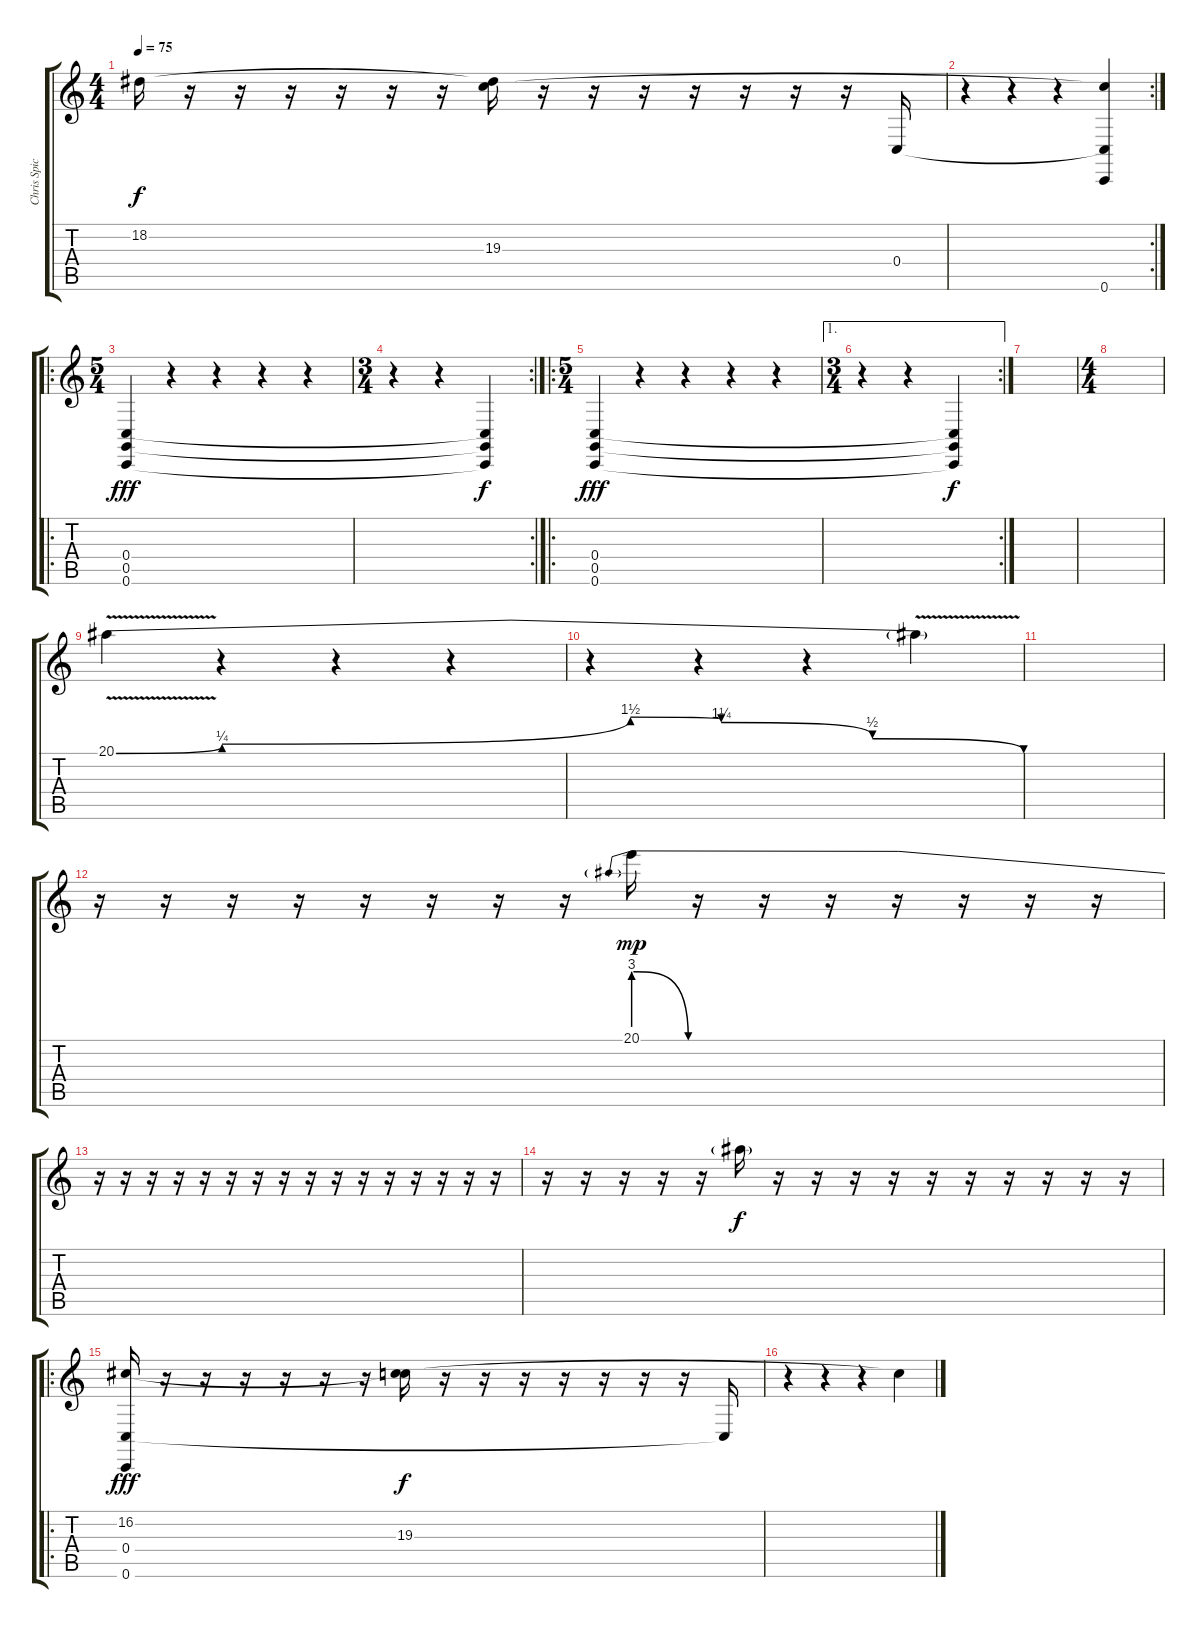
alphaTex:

\track ("Chris Spicuzza" "Chris Spic") {instrument pad2warm}
\staff {score tabs}
\tuning (D4 A3 F3 C3 G2 C2) {hide}
\ts (4 4)
\tempo 75
\clef g2
\ks c
18.2.16{dy f} r.16 r.16 r.16 r.16 r.16 r.16 (18.2{t} 19.3).16 r.16 r.16 r.16 r.16 r.16 r.16 r.16 0.4{t}.16 |
\rc 2
r.4 r.4 r.4 (19.3{t} 0.4{t} 0.6{t}).4 |
\ro
\ts (5 4)
(0.4 0.5 0.6).4{dy fff} r.4 r.4 r.4 r.4 |
\rc 2
\ts (3 4)
r.4 r.4 (0.4{t} 0.5{t} 0.6{t}).4{dy f} |
\ro
\ts (5 4)
(0.4 0.5 0.6).4{dy fff} r.4 r.4 r.4 r.4 |
\ae 1
\rc 2
\ts (3 4)
r.4 r.4 (0.4{t} 0.5{t} 0.6{t}).4{dy f} |
|
\ts (4 4)
|
20.1{be (custom 0 0 7 1 34 6 40 5 50 2 60 0) v}.4 r.4 r.4 r.4 |
r.4 r.4 r.4 20.1{t}.4 |
|
r.16 r.16 r.16 r.16 r.16 r.16 r.16 r.16 20.1{be (prebendrelease 0 12 60 0)}.16{dy mp} r.16 r.16 r.16 r.16 r.16 r.16 r.16 |
r.16 r.16 r.16 r.16 r.16 r.16 r.16 r.16 r.16 r.16 r.16 r.16 r.16 r.16 r.16 r.16 |
r.16 r.16 r.16 r.16 r.16 20.1{t}.16{dy f} r.16 r.16 r.16 r.16 r.16 r.16 r.16 r.16 r.16 r.16 |
\ro
(16.2 0.4 0.6).16{dy fff} r.16 r.16 r.16 r.16 r.16 r.16 (16.2{t} 19.3).16{dy f} r.16 r.16 r.16 r.16 r.16 r.16 r.16 0.4{t}.16 |
r.4 r.4 r.4 19.3{t}.4
